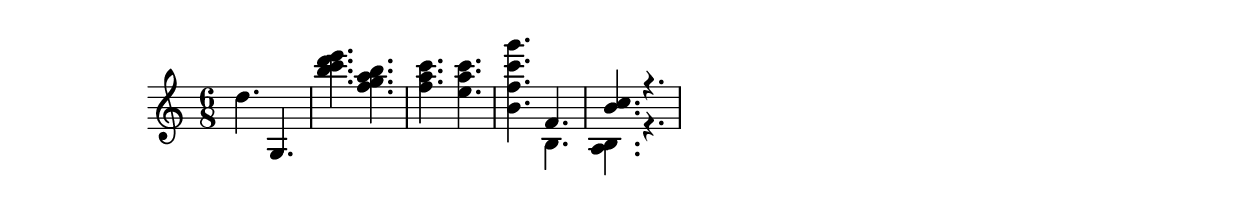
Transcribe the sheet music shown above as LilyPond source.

\version "2.11.51" \header{


    texidoc=" Both noteheads and rests can have dots.  
    Augmentation dots should never be printed on a staff line,
but rather be shifted vertically. They should go up, but in case of
multiple parts, the down stems have down shifted dots.  In case of
chords, all dots should be in a column.  The dots follow the shift
of rests when avoiding collisions.

The priorities to print the dots are (ranked in importance):

@itemize @bullet
@item keeping dots off staff lines,
@item keeping dots close to their  note heads,
@item moving dots in the direction specified by the voice,
@item moving dots up.
@end itemize

"
}



\context Voice \relative c'' {
  \time 6/8
  d4. g,,
  \stemDown
  <b'' c d e>4.  <f g a b>
  <f a c> <e a c> <b f' c' g'>
  
  
  <<
    { f  <b c> r4.  }\\
    { b, <a b> r4. }
  >>
  
  
}

